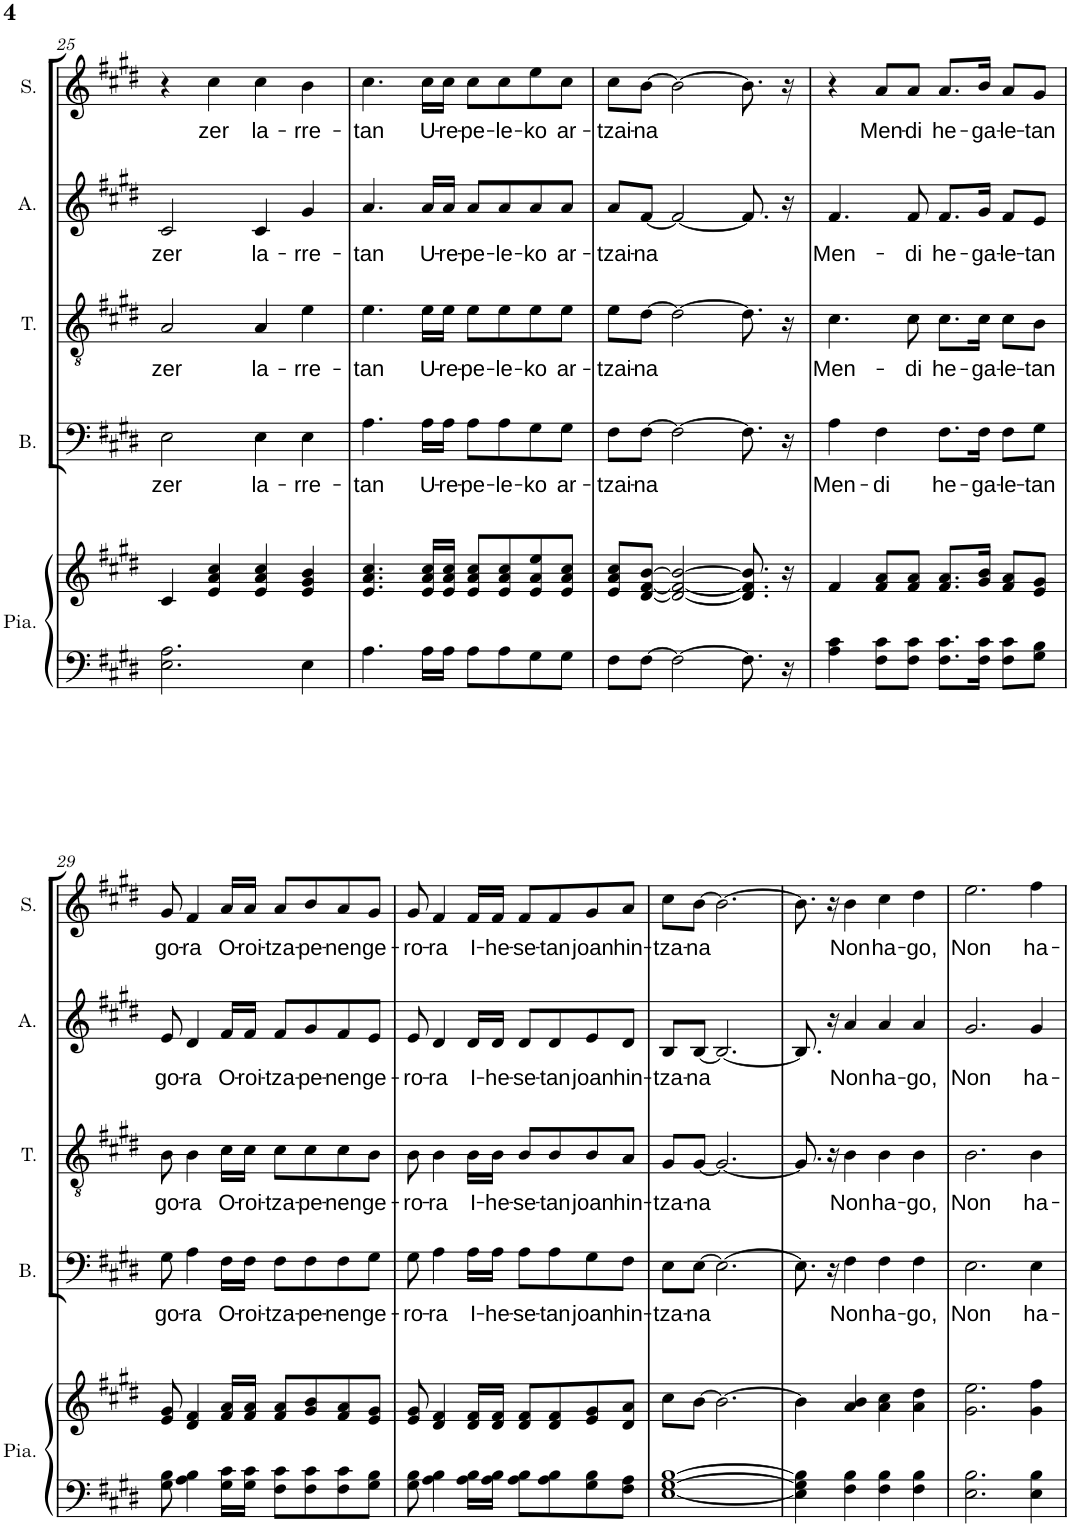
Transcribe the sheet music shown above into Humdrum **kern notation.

**kern	**kern	**kern	**text	**kern	**text	**kern	**text	**kern	**text
*part5	*part5	*part4	*part4	*part3	*part3	*part2	*part2	*part1	*part1
*staff6	*staff5	*staff4	*staff4	*staff3	*staff3	*staff2	*staff2	*staff1	*staff1
*I"Piano ad lib.	*	*I"Basse	*	*I"Tenor	*	*I"Alto	*	*I"Soprano	*
*I'Pia.	*	*I'B.	*	*I'T.	*	*I'A.	*	*I'S.	*
!!LO:PB:g=z
*clefF4	*clefG2	*clefF4	*	*clefGv2	*	*clefG2	*	*clefG2	*
*k[f#c#g#d#]	*k[f#c#g#d#]	*k[f#c#g#d#]	*	*k[f#c#g#d#]	*	*k[f#c#g#d#]	*	*k[f#c#g#d#]	*
*M4/4	*M4/4	*M4/4	*	*M4/4	*	*M4/4	*	*M4/4	*
=25	=25	=25	=25	=25	=25	=25	=25	=25	=25
!	!	!	!LO:LY:b	!	!LO:LY:b	!	!LO:LY:b	!	!
2.E\ 2.A\	4c#/	2E\	zer	2A/	zer	2c#/	zer	4r	.
!	!	!	!	!	!	!	!	!	!LO:LY:b
.	4e/ 4a/ 4cc#/	.	.	.	.	.	.	4cc#\	zer
!	!	!	!LO:LY:b	!	!LO:LY:b	!	!LO:LY:b	!	!LO:LY:b
.	4e/ 4a/ 4cc#/	4E\	la-	4A/	la-	4c#/	la-	4cc#\	la-
!	!	!	!LO:LY:b	!	!LO:LY:b	!	!LO:LY:b	!	!LO:LY:b
4E\	4e/ 4g#/ 4b/	4E\	-rre-	4e\	-rre-	4g#/	-rre-	4b\	-rre-
=26	=26	=26	=26	=26	=26	=26	=26	=26	=26
!	!	!	!LO:LY:b	!	!LO:LY:b	!	!LO:LY:b	!	!LO:LY:b
4.A\	4.e/ 4.a/ 4.cc#/	4.A\	-tan	4.e\	-tan	4.a/	-tan	4.cc#\	-tan
!	!	!	!LO:LY:b	!	!LO:LY:b	!	!LO:LY:b	!	!LO:LY:b
16A\LL	16e/ 16a/ 16cc#/LL	16A\LL	U-	16e\LL	U-	16a/LL	U-	16cc#\LL	U-
!	!	!	!LO:LY:b	!	!LO:LY:b	!	!LO:LY:b	!	!LO:LY:b
16A\JJ	16e/ 16a/ 16cc#/JJ	16A\JJ	-re-	16e\JJ	-re-	16a/JJ	-re-	16cc#\JJ	-re-
!	!	!	!LO:LY:b	!	!LO:LY:b	!	!LO:LY:b	!	!LO:LY:b
8A\L	8e/ 8a/ 8cc#/L	8A\L	-pe-	8e\L	-pe-	8a/L	-pe-	8cc#\L	-pe-
!	!	!	!LO:LY:b	!	!LO:LY:b	!	!LO:LY:b	!	!LO:LY:b
8A\	8e/ 8a/ 8cc#/	8A\	-le-	8e\	-le-	8a/	-le-	8cc#\	-le-
!	!	!	!LO:LY:b	!	!LO:LY:b	!	!LO:LY:b	!	!LO:LY:b
8G#\	8e/ 8a/ 8ee/	8G#\	-ko	8e\	-ko	8a/	-ko	8ee\	-ko
!	!	!	!LO:LY:b	!	!LO:LY:b	!	!LO:LY:b	!	!LO:LY:b
8G#\J	8e/ 8a/ 8cc#/J	8G#\J	ar-	8e\J	ar-	8a/J	ar-	8cc#\J	ar-
=27	=27	=27	=27	=27	=27	=27	=27	=27	=27
!	!	!	!LO:LY:b	!	!LO:LY:b	!	!LO:LY:b	!	!LO:LY:b
8F#\L	8e/ 8a/ 8cc#/L	8F#\L	-tzai-	8e\L	-tzai-	8a/L	-tzai-	8cc#\L	-tzai-
!	!	!	!LO:LY:b	!	!LO:LY:b	!	!LO:LY:b	!	!LO:LY:b
[8F#\J	[8d#/ [8f#/ [8b/J	[8F#\J	-na	[8d#\J	-na	[8f#/J	-na	[8b\J	-na
2F#\_	2d#/_ 2f#/_ 2b/_	2F#\_	.	2d#\_	.	2f#/_	.	2b\_	.
8.F#\]	8.d#/] 8.f#/] 8.b/]	8.F#\]	.	8.d#\]	.	8.f#/]	.	8.b\]	.
16r	16r	16r	.	16r	.	16r	.	16r	.
=28	=28	=28	=28	=28	=28	=28	=28	=28	=28
!	!	!	!LO:LY:b	!	!LO:LY:b	!	!LO:LY:b	!	!
4A\ 4c#\	4f#/	4A\	Men-	4.c#\	Men-	4.f#/	Men-	4r	.
!	!	!	!LO:LY:b	!	!	!	!	!	!LO:LY:b
8F#\ 8c#\L	8f#/ 8a/L	4F#\	-di	.	.	.	.	8a/L	Men-
!	!	!	!	!	!LO:LY:b	!	!LO:LY:b	!	!LO:LY:b
8F#\ 8c#\J	8f#/ 8a/J	.	.	8c#\	-di	8f#/	-di	8a/J	-di
!	!	!	!LO:LY:b	!	!LO:LY:b	!	!LO:LY:b	!	!LO:LY:b
8.F#\ 8.c#\L	8.f#/ 8.a/L	8.F#\L	he-	8.c#\L	he-	8.f#/L	he-	8.a/L	he-
!	!	!	!LO:LY:b	!	!LO:LY:b	!	!LO:LY:b	!	!LO:LY:b
16F#\ 16c#\Jk	16g#/ 16b/Jk	16F#\Jk	-ga-	16c#\Jk	-ga-	16g#/Jk	-ga-	16b/Jk	-ga-
!	!	!	!LO:LY:b	!	!LO:LY:b	!	!LO:LY:b	!	!LO:LY:b
8F#\ 8c#\L	8f#/ 8a/L	8F#\L	-le-	8c#\L	-le-	8f#/L	-le-	8a/L	-le-
!	!	!	!LO:LY:b	!	!LO:LY:b	!	!LO:LY:b	!	!LO:LY:b
8G#\ 8B\J	8e/ 8g#/J	8G#\J	-tan	8B\J	-tan	8e/J	-tan	8g#/J	-tan
!!LO:LB:g=z
=29	=29	=29	=29	=29	=29	=29	=29	=29	=29
!	!	!	!LO:LY:b	!	!LO:LY:b	!	!LO:LY:b	!	!LO:LY:b
8G#\ 8B\	8e/ 8g#/	8G#\	go-	8B\	go-	8e/	go-	8g#/	go-
!	!	!	!LO:LY:b	!	!LO:LY:b	!	!LO:LY:b	!	!LO:LY:b
4A\ 4B\	4d#/ 4f#/	4A\	-ra	4B\	-ra	4d#/	-ra	4f#/	-ra
!	!	!	!LO:LY:b	!	!LO:LY:b	!	!LO:LY:b	!	!LO:LY:b
16G#\ 16c#\LL	16f#/ 16a/LL	16F#\LL	O-	16c#\LL	O-	16f#/LL	O-	16a/LL	O-
!	!	!	!LO:LY:b	!	!LO:LY:b	!	!LO:LY:b	!	!LO:LY:b
16G#\ 16c#\JJ	16f#/ 16a/JJ	16F#\JJ	-roi-	16c#\JJ	-roi-	16f#/JJ	-roi-	16a/JJ	-roi-
!	!	!	!LO:LY:b	!	!LO:LY:b	!	!LO:LY:b	!	!LO:LY:b
8F#\ 8c#\L	8f#/ 8a/L	8F#\L	-tza-	8c#\L	-tza-	8f#/L	-tza-	8a/L	-tza-
!	!	!	!LO:LY:b	!	!LO:LY:b	!	!LO:LY:b	!	!LO:LY:b
8F#\ 8c#\	8g#/ 8b/	8F#\	-pe-	8c#\	-pe-	8g#/	-pe-	8b/	-pe-
!	!	!	!LO:LY:b	!	!LO:LY:b	!	!LO:LY:b	!	!LO:LY:b
8F#\ 8c#\	8f#/ 8a/	8F#\	-nen	8c#\	-nen	8f#/	-nen	8a/	-nen
!	!	!	!LO:LY:b	!	!LO:LY:b	!	!LO:LY:b	!	!LO:LY:b
8G#\ 8B\J	8e/ 8g#/J	8G#\J	ge-	8B\J	ge-	8e/J	ge-	8g#/J	ge-
=30	=30	=30	=30	=30	=30	=30	=30	=30	=30
!	!	!	!LO:LY:b	!	!LO:LY:b	!	!LO:LY:b	!	!LO:LY:b
8G#\ 8B\	8e/ 8g#/	8G#\	-ro-	8B\	-ro-	8e/	-ro-	8g#/	-ro-
!	!	!	!LO:LY:b	!	!LO:LY:b	!	!LO:LY:b	!	!LO:LY:b
4A\ 4B\	4d#/ 4f#/	4A\	-ra	4B\	-ra	4d#/	-ra	4f#/	-ra
!	!	!	!LO:LY:b	!	!LO:LY:b	!	!LO:LY:b	!	!LO:LY:b
16A\ 16B\LL	16d#/ 16f#/LL	16A\LL	I-	16B\LL	I-	16d#/LL	I-	16f#/LL	I-
!	!	!	!LO:LY:b	!	!LO:LY:b	!	!LO:LY:b	!	!LO:LY:b
16A\ 16B\JJ	16d#/ 16f#/JJ	16A\JJ	-he-	16B\JJ	-he-	16d#/JJ	-he-	16f#/JJ	-he-
!	!	!	!LO:LY:b	!	!LO:LY:b	!	!LO:LY:b	!	!LO:LY:b
8A\ 8B\L	8d#/ 8f#/L	8A\L	-se-	8B/L	-se-	8d#/L	-se-	8f#/L	-se-
!	!	!	!LO:LY:b	!	!LO:LY:b	!	!LO:LY:b	!	!LO:LY:b
8A\ 8B\	8d#/ 8f#/	8A\	-tan	8B/	-tan	8d#/	-tan	8f#/	-tan
!	!	!	!LO:LY:b	!	!LO:LY:b	!	!LO:LY:b	!	!LO:LY:b
8G#\ 8B\	8e/ 8g#/	8G#\	joan	8B/	joan	8e/	joan	8g#/	joan
!	!	!	!LO:LY:b	!	!LO:LY:b	!	!LO:LY:b	!	!LO:LY:b
8F#\ 8A\J	8d#/ 8a/J	8F#\J	hin-	8A/J	hin-	8d#/J	hin-	8a/J	hin-
=31	=31	=31	=31	=31	=31	=31	=31	=31	=31
!	!	!	!LO:LY:b	!	!LO:LY:b	!	!LO:LY:b	!	!LO:LY:b
[1E [1G# [1B	8cc#\L	8E\L	-tza-	8G#/L	-tza-	8B/L	-tza-	8cc#\L	-tza-
!	!	!	!LO:LY:b	!	!LO:LY:b	!	!LO:LY:b	!	!LO:LY:b
.	[8b\J	[8E\J	-na	[8G#/J	-na	[8B/J	-na	[8b\J	-na
.	2.b\_	2.E\_	.	2.G#/_	.	2.B/_	.	2.b\_	.
=32	=32	=32	=32	=32	=32	=32	=32	=32	=32
4E\] 4G#\] 4B\]	4b\]	8.E\]	.	8.G#/]	.	8.B/]	.	8.b\]	.
.	.	16r	.	16r	.	16r	.	16r	.
!	!	!	!LO:LY:b	!	!LO:LY:b	!	!LO:LY:b	!	!LO:LY:b
4F#\ 4B\	4a/ 4b/	4F#\	Non	4B\	Non	4a/	Non	4b\	Non
!	!	!	!LO:LY:b	!	!LO:LY:b	!	!LO:LY:b	!	!LO:LY:b
4F#\ 4B\	4a\ 4cc#\	4F#\	ha-	4B\	ha-	4a/	ha-	4cc#\	ha-
!	!	!	!LO:LY:b	!	!LO:LY:b	!	!LO:LY:b	!	!LO:LY:b
4F#\ 4B\	4a\ 4dd#\	4F#\	-go,	4B\	-go,	4a/	-go,	4dd#\	-go,
=33	=33	=33	=33	=33	=33	=33	=33	=33	=33
!	!	!	!LO:LY:b	!	!LO:LY:b	!	!LO:LY:b	!	!LO:LY:b
2.E\ 2.B\	2.g#\ 2.ee\	2.E\	Non	2.B\	Non	2.g#/	Non	2.ee\	Non
!	!	!	!LO:LY:b	!	!LO:LY:b	!	!LO:LY:b	!	!LO:LY:b
4E\ 4B\	4g#\ 4ff#\	4E\	ha-	4B\	ha-	4g#/	ha-	4ff#\	ha-
=	=	=	=	=	=	=	=	=	=
*-	*-	*-	*-	*-	*-	*-	*-	*-	*-
